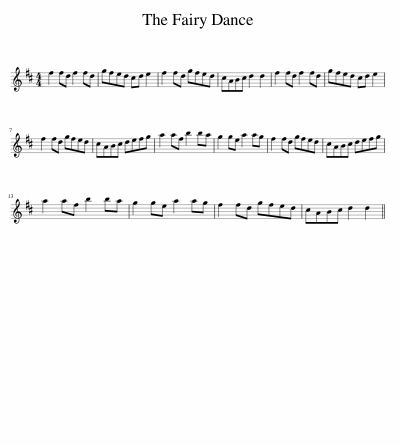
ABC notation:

X:1
L:1/8
M:4/4
I:linebreak $
K:D
V:1 treble
V:1
 f2 fd f2 fd | gfed cd e2 | f2 fd gfed | cABc d2 d2 | f2 fd f2 fd | %5
 gfed cd e2 |$ f2 fd gfed | cABc defg | a2 af b2 ba | g2 ge a2 ag | %10
 f2 fd gfed | cABc defg |$ a2 af b2 ba | g2 ge a2 ag | f2 fd gfed | %15
 cABc d2 d2 || %16
